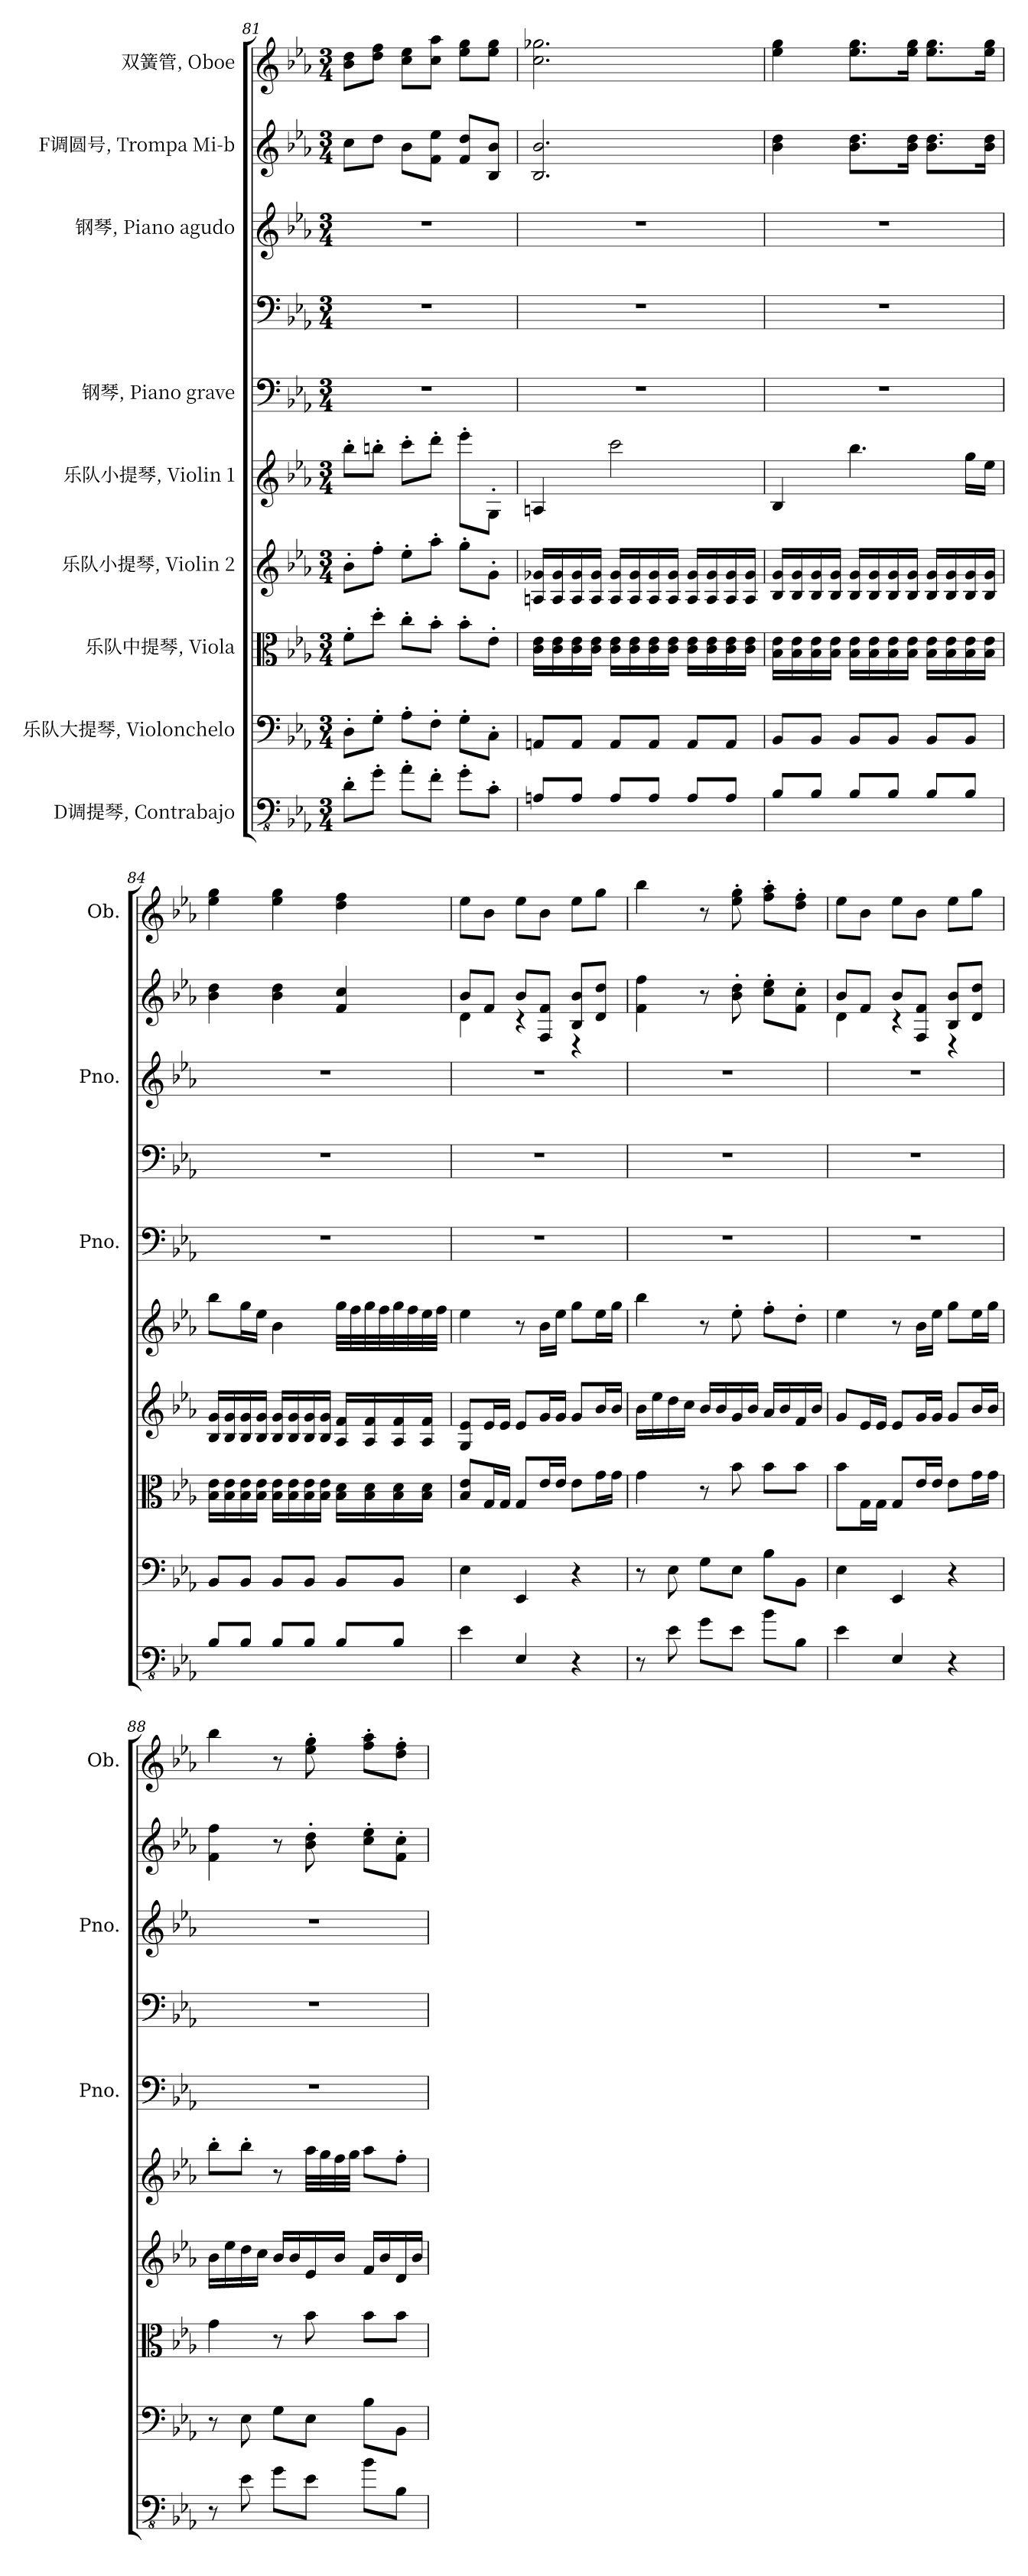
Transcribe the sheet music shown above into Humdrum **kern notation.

**kern	**kern	**kern	**kern	**kern	**kern	**kern	**kern	**kern	**kern
*part9	*part8	*part7	*part6	*part5	*part4	*part4	*part3	*part2	*part1
*staff10	*staff9	*staff8	*staff7	*staff6	*staff5	*staff4	*staff3	*staff2	*staff1
*I"D调提琴, Contrabajo	*I"乐队大提琴, Violonchelo	*I"乐队中提琴, Viola	*I"乐队小提琴, Violin 2	*I"乐队小提琴, Violin 1	*I"钢琴, Piano grave	*	*I"钢琴, Piano agudo	*I"F调圆号, Trompa Mi-b	*I"双簧管, Oboe
*	*	*	*	*	*I'Pno.	*	*I'Pno.	*	*I'Ob.
*clefFv4	*clefF4	*clefC3	*clefG2	*clefG2	*clefF4	*clefF4	*clefG2	*clefG2	*clefG2
*ITrd7c12	*	*	*	*	*	*	*	*ITrd4c7	*
*k[b-e-a-]	*k[b-e-a-]	*k[b-e-a-]	*k[b-e-a-]	*k[b-e-a-]	*k[b-e-a-]	*k[b-e-a-]	*k[b-e-a-]	*k[b-e-a-d-]	*k[b-e-a-]
*M3/4	*M3/4	*M3/4	*M3/4	*M3/4	*M3/4	*M3/4	*M3/4	*M3/4	*M3/4
=81	=81	=81	=81	=81	=81	=81	=81	=81	=81
8DD'\L	8D'\L	8f'\L	8b-'\L	8bb-'\L	2.r	2.r	2.r	8f\L	8b-\ 8dd\L
8GG'\J	8G'\J	8dd'\J	8ff'\J	8bbn'\J	.	.	.	8g\J	8dd\ 8ff\J
8AA-'\L	8A-'\L	8cc'\L	8ee-'\L	8ccc'\L	.	.	.	8e-\L	8cc\ 8ee-\L
8FF'\J	8F'\J	8b-'\J	8aa-'\J	8ddd'\J	.	.	.	8B-\ 8a-\J	8cc\ 8aa-\J
8GG'\L	8G'\L	8b-'\L	8gg'\L	8eee-'\L	.	.	.	8B-/ 8g/L	8ee-\ 8gg\L
8CC'\J	8C'\J	8e-'\J	8g'\J	8G'\J	.	.	.	8E-/ 8e-/J	8ee-\ 8gg\J
!!LO:PB:g=z
=82	=82	=82	=82	=82	=82	=82	=82	=82	=82
8AAAn/L	8AAn/L	16c\ 16e-\LL	16An/ 16g-X/LL	4An/	2.r	2.r	2.r	2.E-/ 2.e-/	2.cc\ 2.gg-X\
.	.	16c\ 16e-\	16A/ 16g-/	.	.	.	.	.	.
8AAA/J	8AA/J	16c\ 16e-\	16A/ 16g-/	.	.	.	.	.	.
.	.	16c\ 16e-\JJ	16A/ 16g-/JJ	.	.	.	.	.	.
8AAA/L	8AA/L	16c\ 16e-\LL	16A/ 16g-/LL	2ccc\	.	.	.	.	.
.	.	16c\ 16e-\	16A/ 16g-/	.	.	.	.	.	.
8AAA/J	8AA/J	16c\ 16e-\	16A/ 16g-/	.	.	.	.	.	.
.	.	16c\ 16e-\JJ	16A/ 16g-/JJ	.	.	.	.	.	.
8AAA/L	8AA/L	16c\ 16e-\LL	16A/ 16g-/LL	.	.	.	.	.	.
.	.	16c\ 16e-\	16A/ 16g-/	.	.	.	.	.	.
8AAA/J	8AA/J	16c\ 16e-\	16A/ 16g-/	.	.	.	.	.	.
.	.	16c\ 16e-\JJ	16A/ 16g-/JJ	.	.	.	.	.	.
=83	=83	=83	=83	=83	=83	=83	=83	=83	=83
8BBB-/L	8BB-/L	16B-\ 16e-\LL	16B-/ 16g/LL	4B-/	2.r	2.r	2.r	4e-\ 4g\	4ee-\ 4gg\
.	.	16B-\ 16e-\	16B-/ 16g/	.	.	.	.	.	.
8BBB-/J	8BB-/J	16B-\ 16e-\	16B-/ 16g/	.	.	.	.	.	.
.	.	16B-\ 16e-\JJ	16B-/ 16g/JJ	.	.	.	.	.	.
8BBB-/L	8BB-/L	16B-\ 16e-\LL	16B-/ 16g/LL	4.bb-\	.	.	.	8.e-\ 8.g\L	8.ee-\ 8.gg\L
.	.	16B-\ 16e-\	16B-/ 16g/	.	.	.	.	.	.
8BBB-/J	8BB-/J	16B-\ 16e-\	16B-/ 16g/	.	.	.	.	.	.
.	.	16B-\ 16e-\JJ	16B-/ 16g/JJ	.	.	.	.	16e-\ 16g\Jk	16ee-\ 16gg\Jk
8BBB-/L	8BB-/L	16B-\ 16e-\LL	16B-/ 16g/LL	.	.	.	.	8.e-\ 8.g\L	8.ee-\ 8.gg\L
.	.	16B-\ 16e-\	16B-/ 16g/	.	.	.	.	.	.
8BBB-/J	8BB-/J	16B-\ 16e-\	16B-/ 16g/	16gg\LL	.	.	.	.	.
.	.	16B-\ 16e-\JJ	16B-/ 16g/JJ	16ee-\JJ	.	.	.	16e-\ 16g\Jk	16ee-\ 16gg\Jk
!!LO:PB:g=z
=84	=84	=84	=84	=84	=84	=84	=84	=84	=84
8BBB-/L	8BB-/L	16B-\ 16e-\LL	16B-/ 16g/LL	8bb-\L	2.r	2.r	2.r	4e-\ 4g\	4ee-\ 4gg\
.	.	16B-\ 16e-\	16B-/ 16g/	.	.	.	.	.	.
8BBB-/J	8BB-/J	16B-\ 16e-\	16B-/ 16g/	16gg\L	.	.	.	.	.
.	.	16B-\ 16e-\JJ	16B-/ 16g/JJ	16ee-\JJ	.	.	.	.	.
8BBB-/L	8BB-/L	16B-\ 16e-\LL	16B-/ 16g/LL	4b-\	.	.	.	4e-\ 4g\	4ee-\ 4gg\
.	.	16B-\ 16e-\	16B-/ 16g/	.	.	.	.	.	.
8BBB-/J	8BB-/J	16B-\ 16e-\	16B-/ 16g/	.	.	.	.	.	.
.	.	16B-\ 16e-\JJ	16B-/ 16g/JJ	.	.	.	.	.	.
8BBB-/L	8BB-/L	16B-\ 16d\LL	16A-/ 16f/LL	32gg\LLL	.	.	.	4B-/ 4f/	4dd\ 4ff\
.	.	.	.	32ff\	.	.	.	.	.
.	.	16B-\ 16d\	16A-/ 16f/	32gg\	.	.	.	.	.
.	.	.	.	32ff\	.	.	.	.	.
8BBB-/J	8BB-/J	16B-\ 16d\	16A-/ 16f/	32gg\	.	.	.	.	.
.	.	.	.	32ff\	.	.	.	.	.
.	.	16B-\ 16d\JJ	16A-/ 16f/JJ	32ee-\	.	.	.	.	.
.	.	.	.	32ff\JJJ	.	.	.	.	.
=85	=85	=85	=85	=85	=85	=85	=85	=85	=85
*	*	*	*	*	*	*	*	*^	*
4EE-\	4E-\	8B-/ 8e-/L	8G/ 8e-/L	4ee-\	2.r	2.r	2.r	8e-/L	4G\	8ee-\L
.	.	16G/L	16e-/L	.	.	.	.	8B-/J	.	8b-\J
.	.	16G/JJ	16e-/JJ	.	.	.	.	.	.	.
*	*	*	*	*	*	*	*	*	*	*MM150
4EEE-/	4EE-/	8G/L	8e-/L	8r	.	.	.	8e-/L	4r	8ee-\L
.	.	16e-/L	16g/L	16b-\LL	.	.	.	8BB-/ 8B-/J	.	8b-\J
.	.	16e-/JJ	16g/JJ	16ee-\JJ	.	.	.	.	.	.
4r	4r	8e-\L	8g/L	8gg\L	.	.	.	8E-/ 8e-/L	4r	8ee-\L
.	.	16g\L	16b-/L	16ee-\L	.	.	.	8G/ 8g/J	.	8gg\J
.	.	16g\JJ	16b-/JJ	16gg\JJ	.	.	.	.	.	.
*	*	*	*	*	*	*	*	*v	*v	*
=86	=86	=86	=86	=86	=86	=86	=86	=86	=86
8r	8r	4g\	16b-\LL	4bb-\	2.r	2.r	2.r	4B-\ 4b-\	4bb-\
.	.	.	16ee-\	.	.	.	.	.	.
8EE-\	8E-\	.	16dd\	.	.	.	.	.	.
.	.	.	16cc\JJ	.	.	.	.	.	.
8GG\L	8G\L	8r	16b-/LL	8r	.	.	.	8r	8r
.	.	.	16b-/	.	.	.	.	.	.
8EE-\J	8E-\J	8b-\	16g/	8ee-'\	.	.	.	8e-\' 8g\'	8ee-\' 8gg\'
.	.	.	16b-/JJ	.	.	.	.	.	.
8BB-\L	8B-\L	8b-\L	16a-/LL	8ff'\L	.	.	.	8f\' 8a-\'L	8ff\' 8aa-\'L
.	.	.	16b-/	.	.	.	.	.	.
8BBB-\J	8BB-\J	8b-\J	16f/	8dd'\J	.	.	.	8B-\' 8f\'J	8dd\' 8ff\'J
.	.	.	16b-/JJ	.	.	.	.	.	.
!!LO:PB:g=z
=87	=87	=87	=87	=87	=87	=87	=87	=87	=87
*	*	*	*	*	*	*	*	*^	*
4EE-\	4E-\	8b-\L	8g/L	4ee-\	2.r	2.r	2.r	8e-/L	4G\	8ee-\L
.	.	16G\L	16e-/L	.	.	.	.	8B-/J	.	8b-\J
.	.	16G\JJ	16e-/JJ	.	.	.	.	.	.	.
4EEE-/	4EE-/	8G/L	8e-/L	8r	.	.	.	8e-/L	4r	8ee-\L
.	.	16e-/L	16g/L	16b-\LL	.	.	.	8BB-/ 8B-/J	.	8b-\J
.	.	16e-/JJ	16g/JJ	16ee-\JJ	.	.	.	.	.	.
4r	4r	8e-\L	8g/L	8gg\L	.	.	.	8E-/ 8e-/L	4r	8ee-\L
.	.	16g\L	16b-/L	16ee-\L	.	.	.	8G/ 8g/J	.	8gg\J
.	.	16g\JJ	16b-/JJ	16gg\JJ	.	.	.	.	.	.
*	*	*	*	*	*	*	*	*v	*v	*
=88	=88	=88	=88	=88	=88	=88	=88	=88	=88
8r	8r	4g\	16b-\LL	8bb-'\L	2.r	2.r	2.r	4B-\ 4b-\	4bb-\
.	.	.	16ee-\	.	.	.	.	.	.
8EE-\	8E-\	.	16dd\	8bb-'\J	.	.	.	.	.
.	.	.	16cc\JJ	.	.	.	.	.	.
8GG\L	8G\L	8r	16b-/LL	8r	.	.	.	8r	8r
.	.	.	16b-/	.	.	.	.	.	.
8EE-\J	8E-\J	8b-\	16e-/	32aa-\LLL	.	.	.	8e-\' 8g\'	8ee-\' 8gg\'
.	.	.	.	32gg\	.	.	.	.	.
.	.	.	16b-/JJ	32ff\	.	.	.	.	.
.	.	.	.	32gg\JJJ	.	.	.	.	.
8BB-\L	8B-\L	8b-\L	16f/LL	8aa-\L	.	.	.	8f\' 8a-\'L	8ff\' 8aa-\'L
.	.	.	16b-/	.	.	.	.	.	.
8BBB-\J	8BB-\J	8b-\J	16d/	8ff'\J	.	.	.	8B-\' 8f\'J	8dd\' 8ff\'J
.	.	.	16b-/JJ	.	.	.	.	.	.
=	=	=	=	=	=	=	=	=	=
*-	*-	*-	*-	*-	*-	*-	*-	*-	*-
